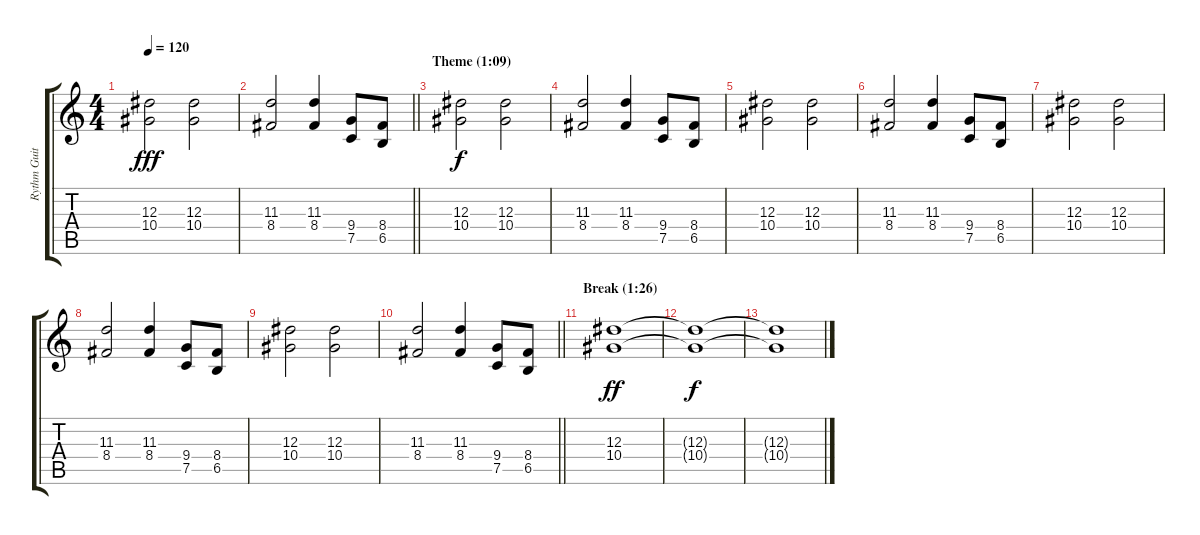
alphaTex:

\track ("Rythm Guitar" "Rythm Guit") {instrument distortionguitar}
\staff {score tabs}
\tuning (C4 G3 Eb3 Bb2 F2 C2) {hide}
\ts (4 4)
\tempo 120
\clef g2
\ks c
(12.3 10.4).2{dy fff} (12.3 10.4).2 |
\barLineRight lightlight
(11.3 8.4).2 (11.3 8.4).4 (9.4 7.5).8 (8.4 6.5).8 |
\section ("" "Theme (1:09)")
(12.3 10.4).2{dy f} (12.3 10.4).2 |
(11.3 8.4).2 (11.3 8.4).4 (9.4 7.5).8 (8.4 6.5).8 |
(12.3 10.4).2 (12.3 10.4).2 |
(11.3 8.4).2 (11.3 8.4).4 (9.4 7.5).8 (8.4 6.5).8 |
(12.3 10.4).2 (12.3 10.4).2 |
(11.3 8.4).2 (11.3 8.4).4 (9.4 7.5).8 (8.4 6.5).8 |
(12.3 10.4).2 (12.3 10.4).2 |
\barLineRight lightlight
(11.3 8.4).2 (11.3 8.4).4 (9.4 7.5).8 (8.4 6.5).8 |
\section ("" "Break (1:26)")
(12.3 10.4).1{dy ff} |
(12.3{t} 10.4{t}).1{dy f} |
(12.3{t} 10.4{t}).1
